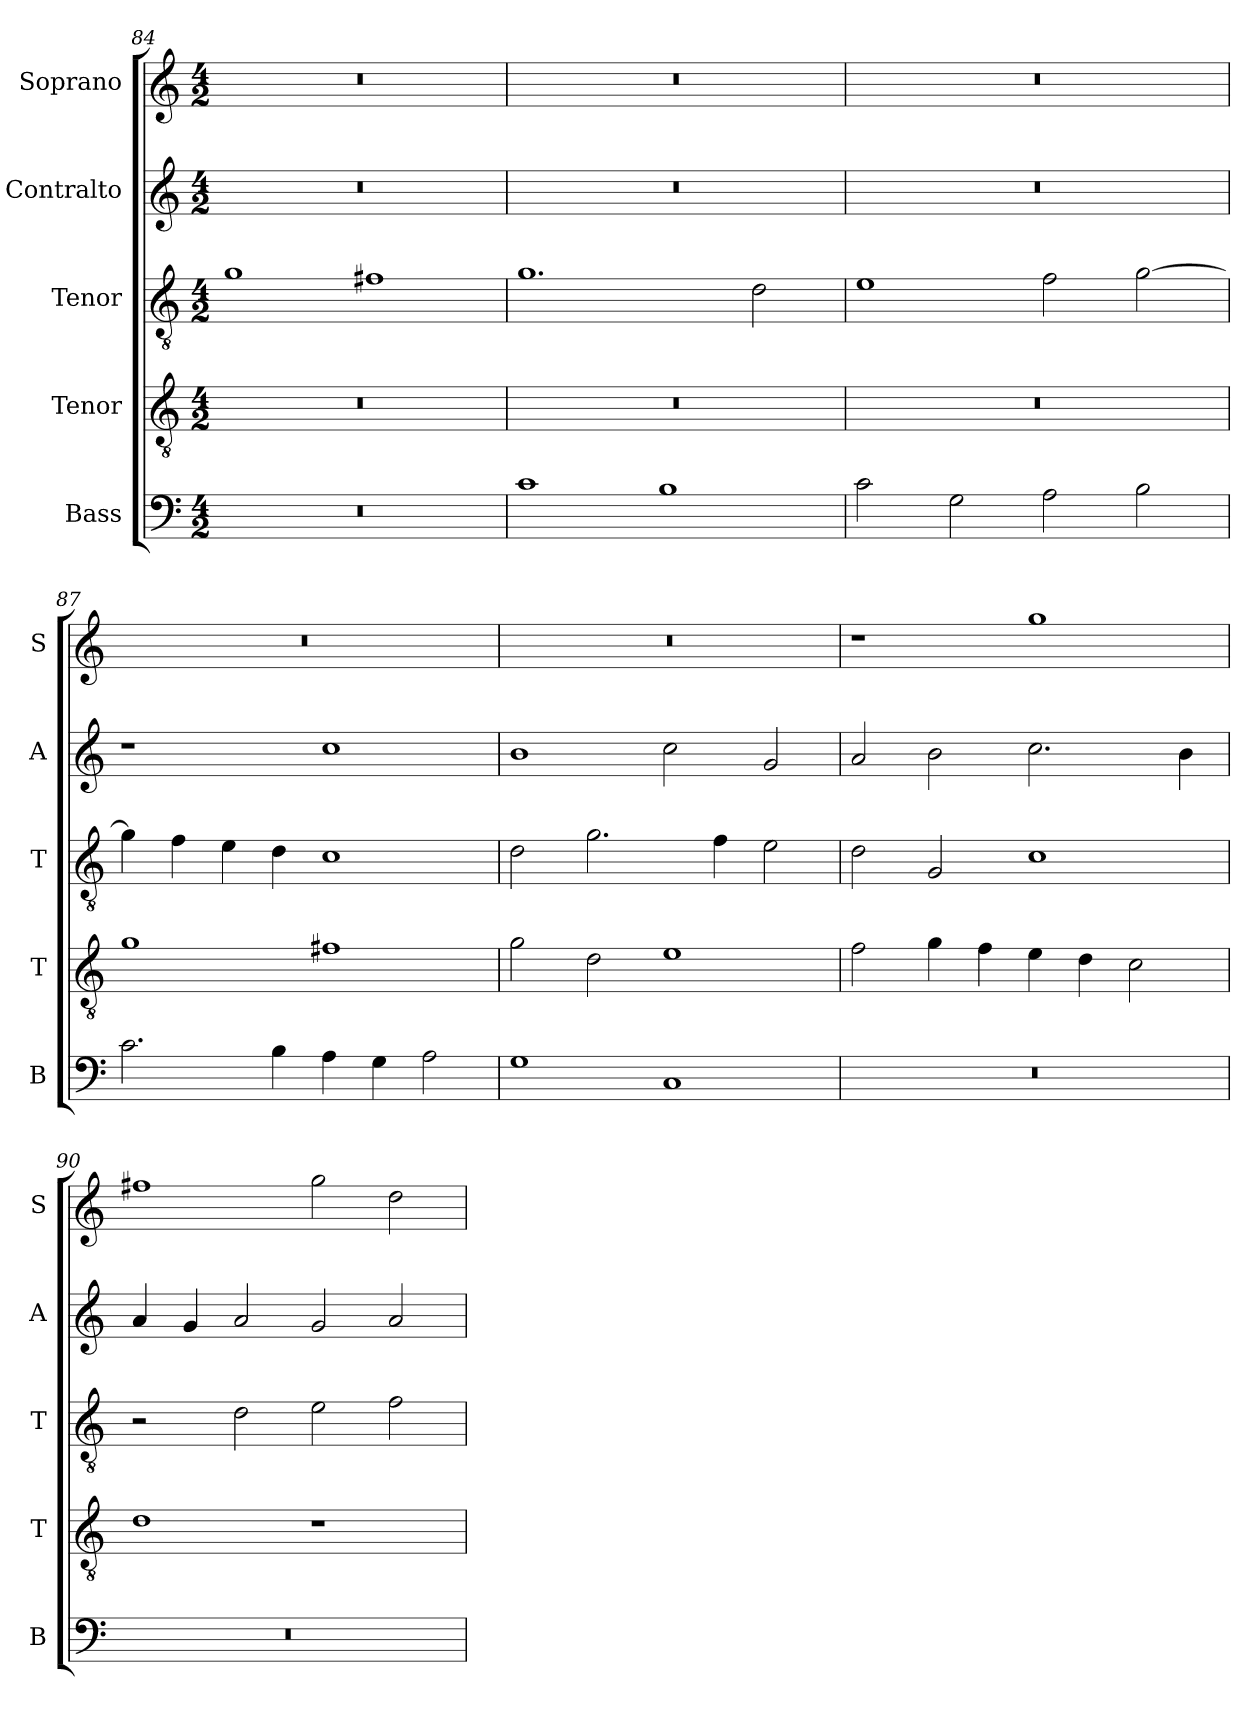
**kern	**kern	**kern	**kern	**kern
*part5	*part4	*part3	*part2	*part1
*staff5	*staff4	*staff3	*staff2	*staff1
*I"Bass	*I"Tenor	*I"Tenor	*I"Contralto	*I"Soprano
*I'B	*I'T	*I'T	*I'A	*I'S
*clefF4	*clefGv2	*clefGv2	*clefG2	*clefG2
*k[]	*k[]	*k[]	*k[]	*k[]
*G:mix	*G:mix	*G:mix	*G:mix	*G:mix
*M4/2	*M4/2	*M4/2	*M4/2	*M4/2
=84	=84	=84	=84	=84
0r	0r	1g	0r	0r
.	.	1f#X	.	.
=85	=85	=85	=85	=85
1c	0r	1.g	0r	0r
1B	.	.	.	.
.	.	2d	.	.
=86	=86	=86	=86	=86
2c	0r	1e	0r	0r
2G	.	.	.	.
2A	.	2f	.	.
2B	.	[2g	.	.
=87	=87	=87	=87	=87
2.c	1g	4g]	1r	0r
.	.	4f	.	.
.	.	4e	.	.
4B	.	4d	.	.
4A	1f#X	1c	1cc	.
4G	.	.	.	.
2A	.	.	.	.
=88	=88	=88	=88	=88
1G	2g	2d	1b	0r
.	2d	2.g	.	.
1C	1e	.	2cc	.
.	.	4f	.	.
.	.	2e	2g	.
=89	=89	=89	=89	=89
0r	2f	2d	2a	1r
.	4g	2G	2b	.
.	4f	.	.	.
.	4e	1c	2.cc	1gg
.	4d	.	.	.
.	2c	.	.	.
.	.	.	4b	.
=90	=90	=90	=90	=90
0r	1d	2r	4a	1ff#X
.	.	.	4g	.
.	.	2d	2a	.
.	1r	2e	2g	2gg
.	.	2f	2a	2dd
=	=	=	=	=
*-	*-	*-	*-	*-
